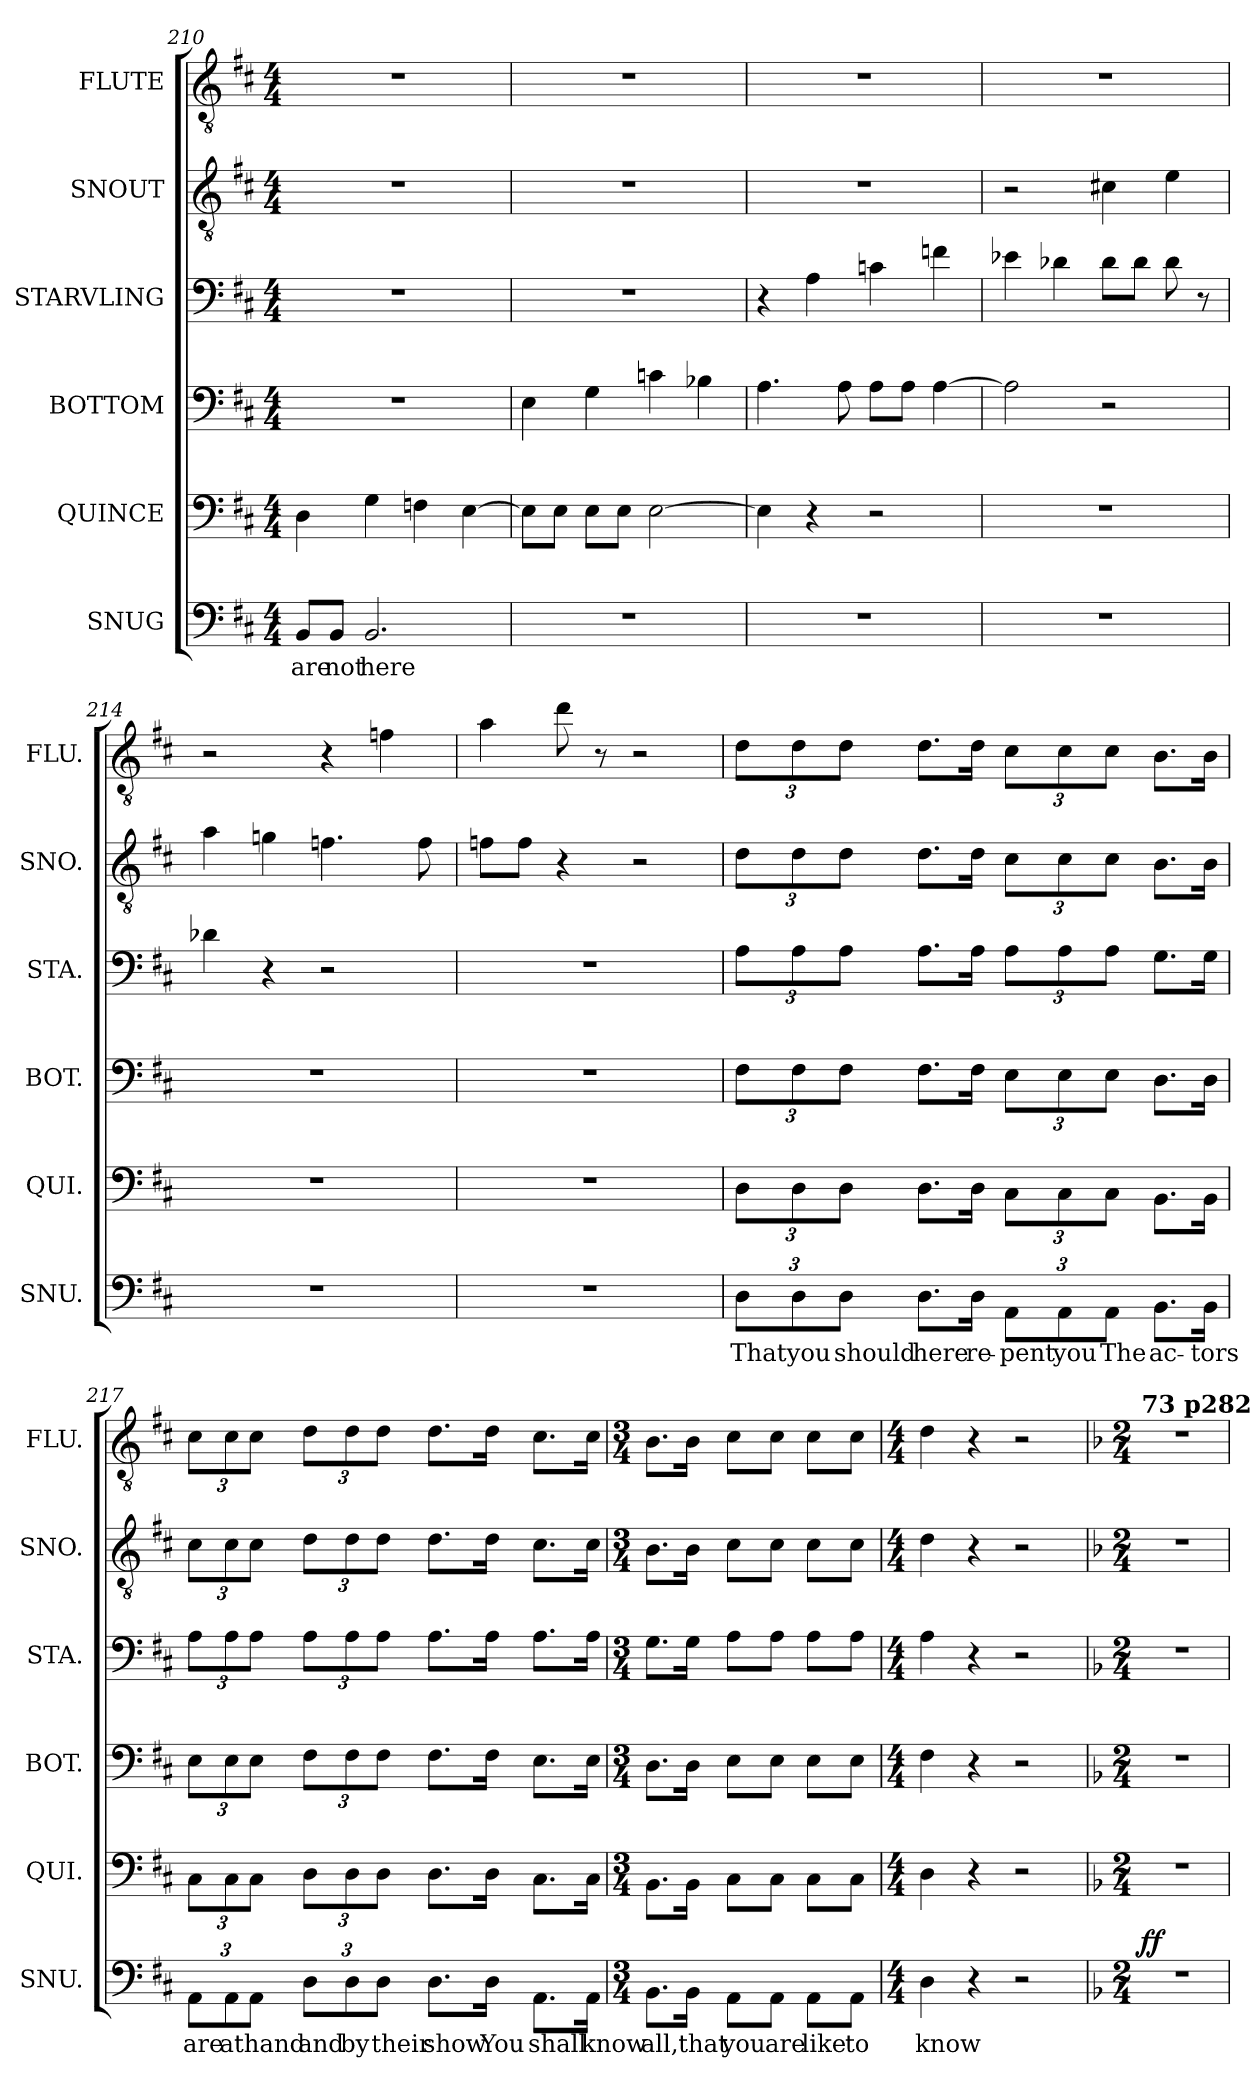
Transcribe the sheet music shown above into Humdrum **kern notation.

**kern	**text	**dynam	**kern	**kern	**kern	**kern	**kern
*part6	*part6	*part6	*part5	*part4	*part3	*part2	*part1
*staff6	*staff6	*staff6	*staff5	*staff4	*staff3	*staff2	*staff1
*I"SNUG	*	*	*I"QUINCE	*I"BOTTOM	*I"STARVLING	*I"SNOUT	*I"FLUTE
*I'SNU.	*	*	*I'QUI.	*I'BOT.	*I'STA.	*I'SNO.	*I'FLU.
*clefF4	*	*	*clefF4	*clefF4	*clefF4	*clefGv2	*clefGv2
*k[f#c#]	*	*	*k[f#c#]	*k[f#c#]	*k[f#c#]	*k[f#c#]	*k[f#c#]
*M4/4	*	*	*M4/4	*M4/4	*M4/4	*M4/4	*M4/4
=210	=210	=210	=210	=210	=210	=210	=210
8BB/L	are	.	4D\	1r	1r	1r	1r
8BB/J	not	.	.	.	.	.	.
2.BB/	here	.	4G\	.	.	.	.
.	.	.	4Fn\	.	.	.	.
.	.	.	[4E\	.	.	.	.
=211	=211	=211	=211	=211	=211	=211	=211
1r	.	.	8E\L]	4E\	1r	1r	1r
.	.	.	8E\J	.	.	.	.
.	.	.	8E\L	4G\	.	.	.
.	.	.	8E\J	.	.	.	.
.	.	.	[2E\	4cn\	.	.	.
.	.	.	.	4B-X\	.	.	.
=212	=212	=212	=212	=212	=212	=212	=212
1r	.	.	4E\]	4.A\	4r	1r	1r
.	.	.	4r	.	4A\	.	.
.	.	.	.	8A\	.	.	.
.	.	.	2r	8A\L	4cn\	.	.
.	.	.	.	8A\J	.	.	.
.	.	.	.	[4A\	4fn\	.	.
=213	=213	=213	=213	=213	=213	=213	=213
1r	.	.	1r	2A\]	4e-X\	2r	1r
.	.	.	.	.	4d-X\	.	.
.	.	.	.	2r	8d-\L	4c#X\	.
.	.	.	.	.	8d-\J	.	.
.	.	.	.	.	8d-\	4e\	.
.	.	.	.	.	8r	.	.
!!LO:LB:g=z
=214	=214	=214	=214	=214	=214	=214	=214
1r	.	.	1r	1r	4d-X\	4a\	2r
.	.	.	.	.	4r	4gn\	.
.	.	.	.	.	2r	4.fn\	4r
.	.	.	.	.	.	.	4fn\
.	.	.	.	.	.	8f\	.
=215	=215	=215	=215	=215	=215	=215	=215
1r	.	.	1r	1r	1r	8fn\L	4a\
.	.	.	.	.	.	8f\J	.
.	.	.	.	.	.	4r	8dd\
.	.	.	.	.	.	.	8r
.	.	.	.	.	.	2r	2r
=216	=216	=216	=216	=216	=216	=216	=216
12D\L	That	.	12D\L	12F#\L	12A\L	12d\L	12d\L
12D\	you	.	12D\	12F#\	12A\	12d\	12d\
12D\J	should	.	12D\J	12F#\J	12A\J	12d\J	12d\J
8.D\L	here	.	8.D\L	8.F#\L	8.A\L	8.d\L	8.d\L
16D\Jk	re-	.	16D\Jk	16F#\Jk	16A\Jk	16d\Jk	16d\Jk
12AA\L	-pent	.	12C#\L	12E\L	12A\L	12c#\L	12c#\L
12AA\	you	.	12C#\	12E\	12A\	12c#\	12c#\
12AA\J	The	.	12C#\J	12E\J	12A\J	12c#\J	12c#\J
8.BB\L	ac-	.	8.BB\L	8.D\L	8.G\L	8.B\L	8.B\L
16BB\Jk	-tors	.	16BB\Jk	16D\Jk	16G\Jk	16B\Jk	16B\Jk
=217	=217	=217	=217	=217	=217	=217	=217
12AA\L	are	.	12C#\L	12E\L	12A\L	12c#\L	12c#\L
12AA\	at	.	12C#\	12E\	12A\	12c#\	12c#\
12AA\J	hand	.	12C#\J	12E\J	12A\J	12c#\J	12c#\J
12D\L	and	.	12D\L	12F#\L	12A\L	12d\L	12d\L
12D\	by	.	12D\	12F#\	12A\	12d\	12d\
12D\J	their	.	12D\J	12F#\J	12A\J	12d\J	12d\J
8.D\L	show	.	8.D\L	8.F#\L	8.A\L	8.d\L	8.d\L
16D\Jk	You	.	16D\Jk	16F#\Jk	16A\Jk	16d\Jk	16d\Jk
8.AA\L	shall	.	8.C#\L	8.E\L	8.A\L	8.c#\L	8.c#\L
16AA\Jk	know	.	16C#\Jk	16E\Jk	16A\Jk	16c#\Jk	16c#\Jk
!!LO:LB:g=z
=218	=218	=218	=218	=218	=218	=218	=218
*M3/4	*	*	*M3/4	*M3/4	*M3/4	*M3/4	*M3/4
8.BB\L	all,	.	8.BB\L	8.D\L	8.G\L	8.B\L	8.B\L
16BB\Jk	that	.	16BB\Jk	16D\Jk	16G\Jk	16B\Jk	16B\Jk
8AA\L	you	.	8C#\L	8E\L	8A\L	8c#\L	8c#\L
8AA\J	are	.	8C#\J	8E\J	8A\J	8c#\J	8c#\J
8AA\L	like	.	8C#\L	8E\L	8A\L	8c#\L	8c#\L
8AA\J	to	.	8C#\J	8E\J	8A\J	8c#\J	8c#\J
=219	=219	=219	=219	=219	=219	=219	=219
*M4/4	*	*	*M4/4	*M4/4	*M4/4	*M4/4	*M4/4
4D\	know	.	4D\	4F#\	4A\	4d\	4d\
4r	.	.	4r	4r	4r	4r	4r
2r	.	.	2r	2r	2r	2r	2r
=220	=220	=220	=220	=220	=220	=220	=220
*k[b-]	*	*	*k[b-]	*k[b-]	*k[b-]	*k[b-]	*k[b-]
*M2/4	*	*	*M2/4	*M2/4	*M2/4	*M2/4	*M2/4
*	*	*	*	*	*	*	*MM84
!	!	!	!	!	!	!	!LO:TX:a:B:t=73 p282
!	!	!LO:DY:b	!	!	!	!	!
2r	.	ff	2r	2r	2r	2r	2r
=	=	=	=	=	=	=	=
*-	*-	*-	*-	*-	*-	*-	*-
